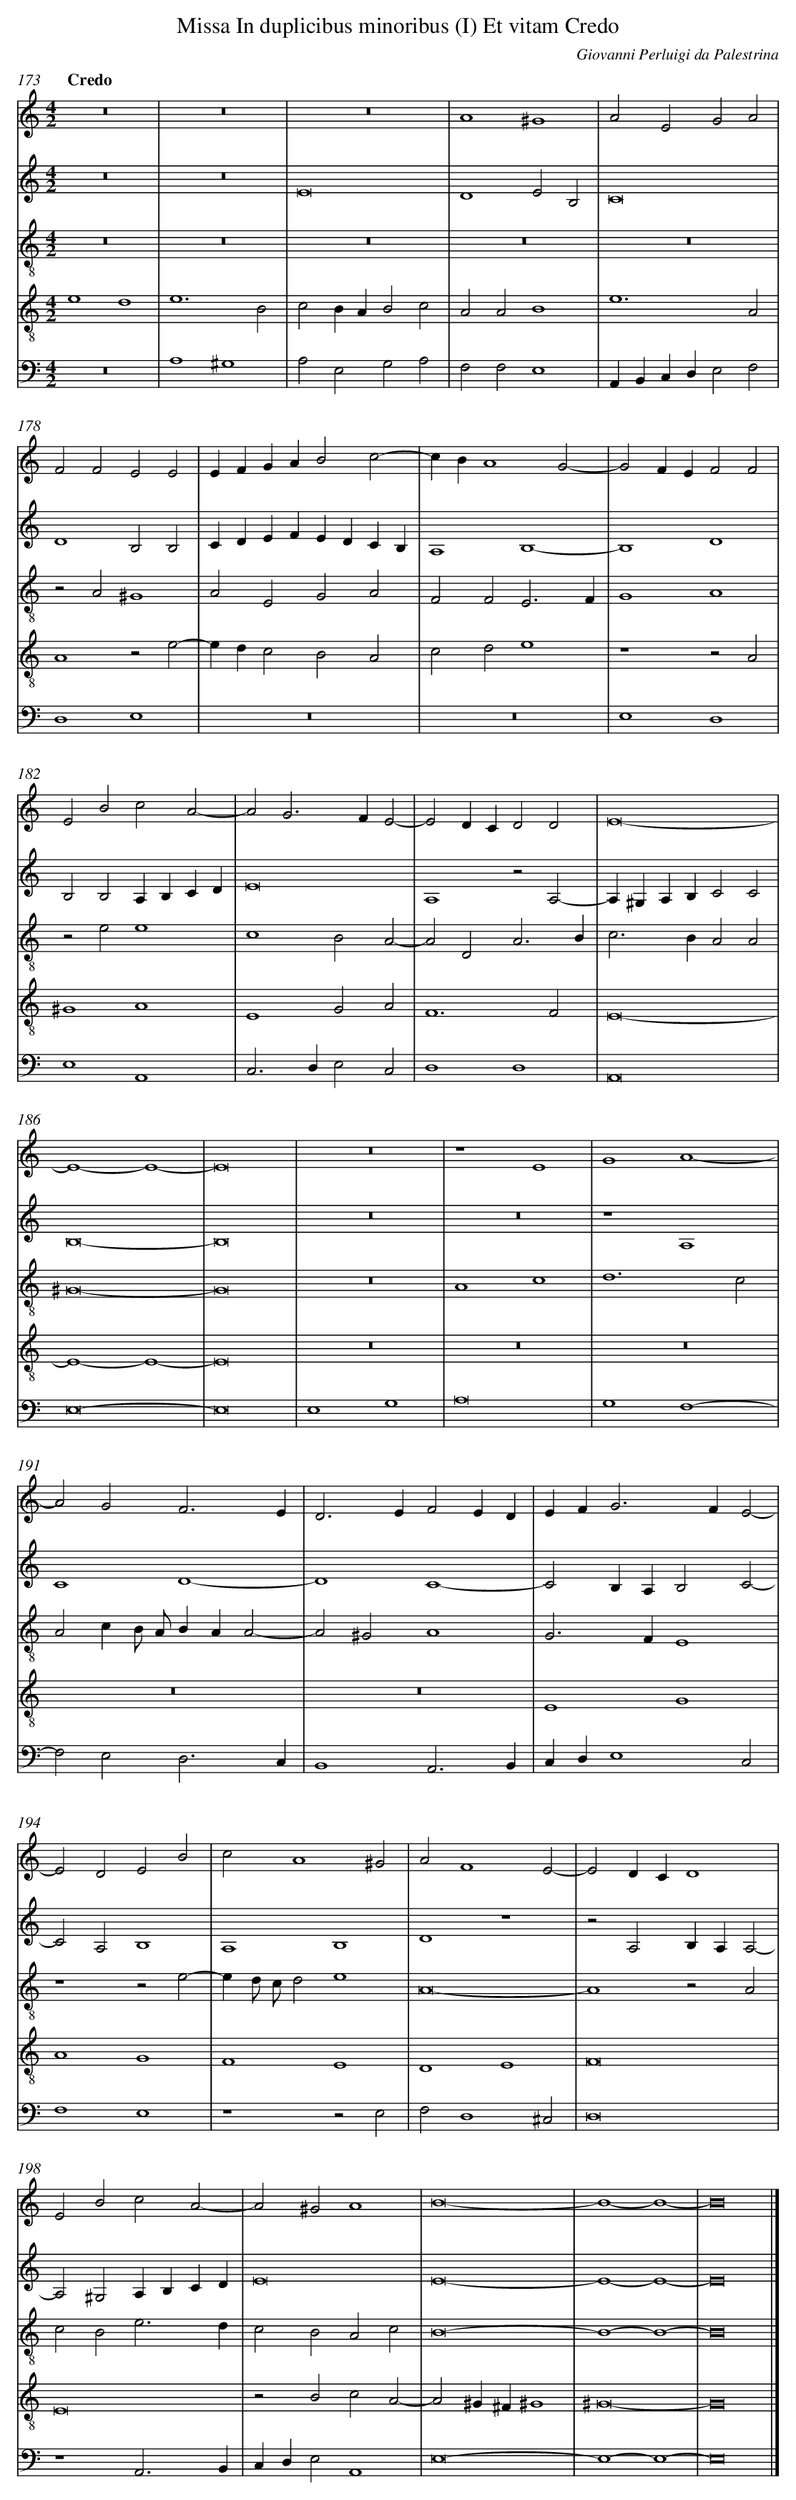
X:1
T: Missa In duplicibus minoribus (I) Et vitam Credo
C: Giovanni Perluigi da Palestrina
L: 1/4
M: 4/2
Q: "Credo"
V: 1 clef=treble
V: 2 clef=treble
V: 3 clef=treble-8
V: 4 clef=treble-8
V: 5 clef=bass
K: C
[V:1] z8 |
[V:2] z8 |
[V:3] z8 |
[V:4] e4d4 |
[V:5] z8 |
[V:1] z8 |
[V:2] z8 |
[V:3] z8 |
[V:4] e6B2 |
[V:5] A,4^G,4 |
[V:1] z8 |
[V:2] E8 |
[V:3] z8 |
[V:4] c2BAB2c2 |
[V:5] A,2E,2G,2A,2 |
[V:1] A4^G4 |
[V:2] D4E2B,2 |
[V:3] z8 |
[V:4] A2A2B4 |
[V:5] F,2F,2E,4 |
[V:1] A2E2G2A2 |
[V:2] C8 |
[V:3] z8 |
[V:4] e6A2 |
[V:5] A,,B,,C,D,E,2F,2 |
[V:1] F2F2E2E2 |
[V:2] D4B,2B,2 |
[V:3] z2A2^G4 |
[V:4] A4z2e2- |
[V:5] D,4E,4 |
[V:1] EFGAB2c2- |
[V:2] CDEFEDCB, |
[V:3] A2E2G2A2 |
[V:4] edc2B2A2 |
[V:5] z8 |
[V:1] cBA4G2- |
[V:2] A,4B,4- |
[V:3] F2F2E3F |
[V:4] c2d2e4 |
[V:5] z8 |
[V:1] G2FEF2F2 |
[V:2] B,4D4 |
[V:3] G4A4 |
[V:4] z4z2A2 |
[V:5] E,4D,4 |
[V:1] E2B2c2A2- |
[V:2] B,2B,2A,B,CD |
[V:3] z2e2e4 |
[V:4] ^G4A4 |
[V:5] E,4A,,4 |
[V:1] A2G2>F2E2- |
[V:2] E8 |
[V:3] c4B2A2- |
[V:4] E4G2A2 |
[V:5] C,2>D,2E,2C,2 |
[V:1] E2DCD2D2 |
[V:2] A,4z2A,2- |
[V:3] A2D2A3B |
[V:4] F6F2 |
[V:5] D,4D,4 |
[V:1] E8- |
[V:2] A,^G,A,B,C2C2 |
[V:3] c2>B2A2A2 |
[V:4] E8- |
[V:5] A,,8 |
[V:1] E4-E4- |
[V:2] B,8- |
[V:3] ^G8- |
[V:4] E4-E4- |
[V:5] E,8- |
[V:1] E8 |
[V:2] B,8 |
[V:3] G8 |
[V:4] E8 |
[V:5] E,8 |
[V:1] z8 |
[V:2] z8 |
[V:3] z8 |
[V:4] z8 |
[V:5] E,4G,4 |
[V:1] z4E4 |
[V:2] z8 |
[V:3] A4c4 |
[V:4] z8 |
[V:5] A,8 |
[V:1] G4A4- |
[V:2] z4A,4 |
[V:3] d6c2 |
[V:4] z8 |
[V:5] G,4F,4- |
[V:1] A2G2F3E |
[V:2] C4D4- |
[V:3] A2cB/ A/BAA2- |
[V:4] z8 |
[V:5] F,2E,2D,3C, |
[V:1] D2>E2F2ED |
[V:2] D4C4- |
[V:3] A2^G2A4 |
[V:4] z8 |
[V:5] B,,4A,,3B,, |
[V:1] EF2<G2FE2- |
[V:2] C2B,A,B,2C2- |
[V:3] G2>F2E4 |
[V:4] E4G4 |
[V:5] C,D,E,4C,2 |
[V:1] E2D2E2B2 |
[V:2] C2A,2B,4 |
[V:3] z4z2e2- |
[V:4] A4G4 |
[V:5] F,4E,4 |
[V:1] c2A4^G2 |
[V:2] A,4B,4 |
[V:3] ed/ c/d2e4 |
[V:4] F4E4 |
[V:5] z4z2E,2 |
[V:1] A2F4E2- |
[V:2] D4z4 |
[V:3] A8- |
[V:4] D4E4 |
[V:5] F,2D,4^C,2 |
[V:1] E2DCD4 |
[V:2] z2A,2B,A,A,2- |
[V:3] A4z2A2 |
[V:4] F8 |
[V:5] D,8 |
[V:1] E2B2c2A2- |
[V:2] A,2^G,2A,B,CD |
[V:3] c2B2e3d |
[V:4] E8 |
[V:5] z4A,,3B,, |
[V:1] A2^G2A4 |
[V:2] E8 |
[V:3] c2B2A2c2 |
[V:4] z2B2c2A2- |
[V:5] C,D,E,2A,,4 |
[V:1] B8- |
[V:2] E8- |
[V:3] B8- |
[V:4] A2^G^F^G4 |
[V:5] E,8- |
[V:1] B4-B4- |
[V:2] E4-E4- |
[V:3] B4-B4- |
[V:4] ^G8- |
[V:5] E,4-E,4- |
[V:1] B8 |]
[V:2] E8 |]
[V:3] B8 |]
[V:4] G8 |]
[V:5] E,8 |]
